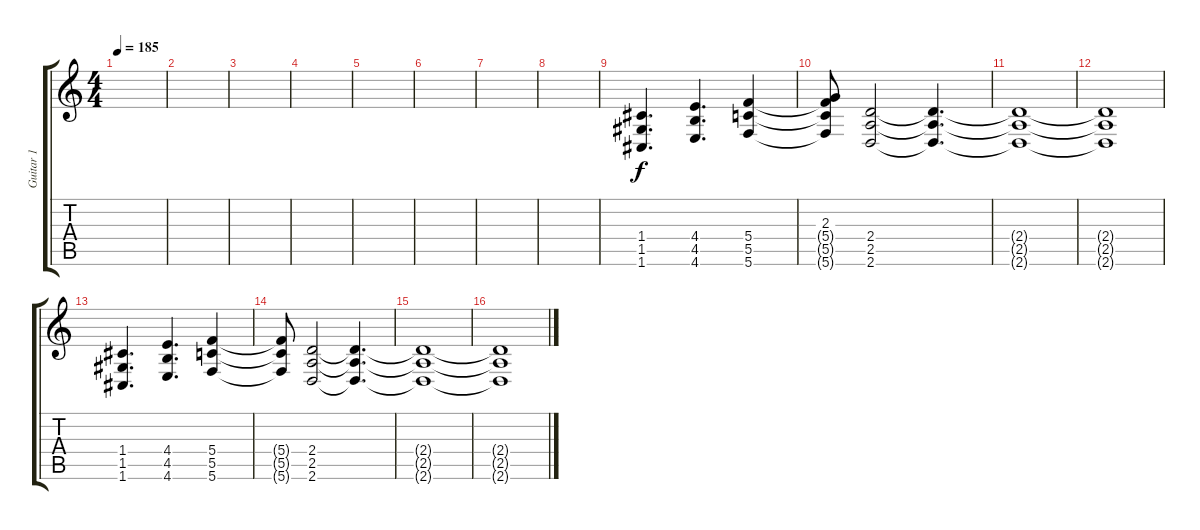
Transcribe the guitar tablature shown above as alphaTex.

\track ("Guitar 1" "Guitar 1") {instrument distortionguitar}
\staff {score tabs}
\tuning (D4 A3 F3 C3 G2 C2) {hide}
\ts (4 4)
\tempo 185
\clef g2
\ks c
|
|
|
|
|
|
|
|
(1.4 1.5 1.6).4{d} (4.4 4.5 4.6).4{d} (5.4 5.5 5.6).4 |
(2.3 5.4{t} 5.5{t} 5.6{t}).8 (2.4 2.5 2.6).2 (2.4{t} 2.5{t} 2.6{t}).4{d} |
(2.4{t} 2.5{t} 2.6{t}).1 |
(2.4{t} 2.5{t} 2.6{t}).1 |
(1.4 1.5 1.6).4{d} (4.4 4.5 4.6).4{d} (5.4 5.5 5.6).4 |
(5.4{t} 5.5{t} 5.6{t}).8 (2.4 2.5 2.6).2 (2.4{t} 2.5{t} 2.6{t}).4{d} |
(2.4{t} 2.5{t} 2.6{t}).1 |
(2.4{t} 2.5{t} 2.6{t}).1
